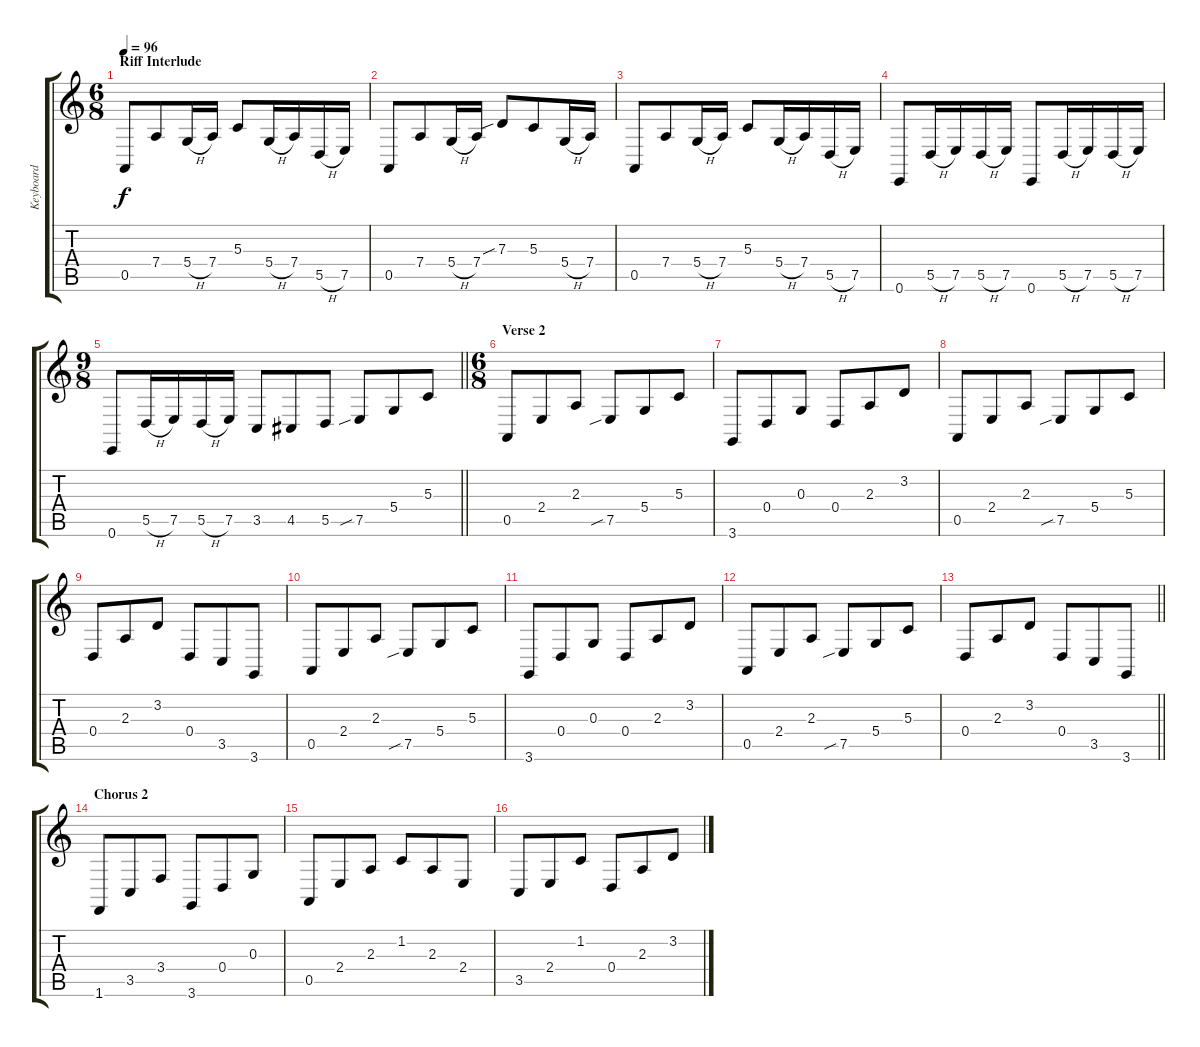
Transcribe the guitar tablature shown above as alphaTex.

\track ("Keyboard" "Keyboard") {instrument electricpiano1}
\staff {score tabs}
\tuning (E4 B3 G3 D3 A2 E2) {hide}
\ts (6 8)
\section ("" "Riff Interlude")
\tempo 96
\clef g2
\ks c
0.5.8{dy f} 7.4.8 5.4{h}.16 7.4.16 5.3.8 5.4{h}.16 7.4.16 5.5{h}.16 7.5.16 |
0.5.8 7.4.8 5.4{h}.16 7.4.16 7.3{sib}.8 5.3.8 5.4{h}.16 7.4.16 |
0.5.8 7.4.8 5.4{h}.16 7.4.16 5.3.8 5.4{h}.16 7.4.16 5.5{h}.16 7.5.16 |
0.6.8 5.5{h}.16 7.5.16 5.5{h}.16 7.5.16 0.6.8 5.5{h}.16 7.5.16 5.5{h}.16 7.5.16 |
\ts (9 8)
\barLineRight lightlight
0.6.8 5.5{h}.16 7.5.16 5.5{h}.16 7.5.16 3.5.8 4.5.8 5.5.8 7.5{sib}.8 5.4.8 5.3.8 |
\ts (6 8)
\section ("" "Verse 2")
0.5.8 2.4.8 2.3.8 7.5{sib}.8 5.4.8 5.3.8 |
3.6.8 0.4.8 0.3.8 0.4.8 2.3.8 3.2.8 |
0.5.8 2.4.8 2.3.8 7.5{sib}.8 5.4.8 5.3.8 |
0.4.8 2.3.8 3.2.8 0.4.8 3.5.8 3.6.8 |
0.5.8 2.4.8 2.3.8 7.5{sib}.8 5.4.8 5.3.8 |
3.6.8 0.4.8 0.3.8 0.4.8 2.3.8 3.2.8 |
0.5.8 2.4.8 2.3.8 7.5{sib}.8 5.4.8 5.3.8 |
\barLineRight lightlight
0.4.8 2.3.8 3.2.8 0.4.8 3.5.8 3.6.8 |
\section ("" "Chorus 2")
1.6.8 3.5.8 3.4.8 3.6.8 0.4.8 0.3.8 |
0.5.8 2.4.8 2.3.8 1.2.8 2.3.8 2.4.8 |
3.5.8 2.4.8 1.2.8 0.4.8 2.3.8 3.2.8
